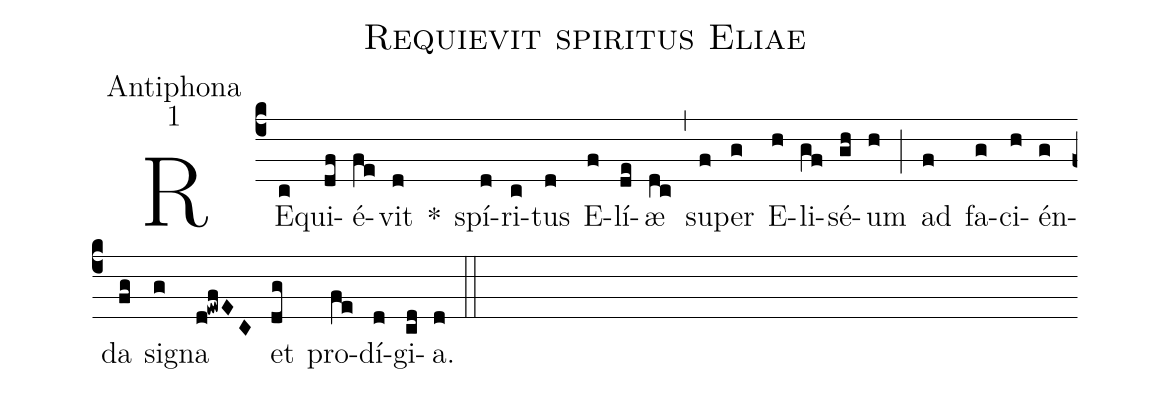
name:Requievit spiritus Eliae;
office-part:Antiphona;
mode:1;
%%
(c4) RE(c)qui(df)é(fe)vit(d) *() spí(d)ri(c)tus(d) E(f)lí(de)æ(dc) (,) su(f)per(g) E(h)li(gf)sé(gh)um(h) (;) ad(f) fa(g)ci(h)én(g)da(fg) si(g)gna(d!ewfEC) et(dg) pro(fe)dí(d)gi(cd)a.(d) (::)
